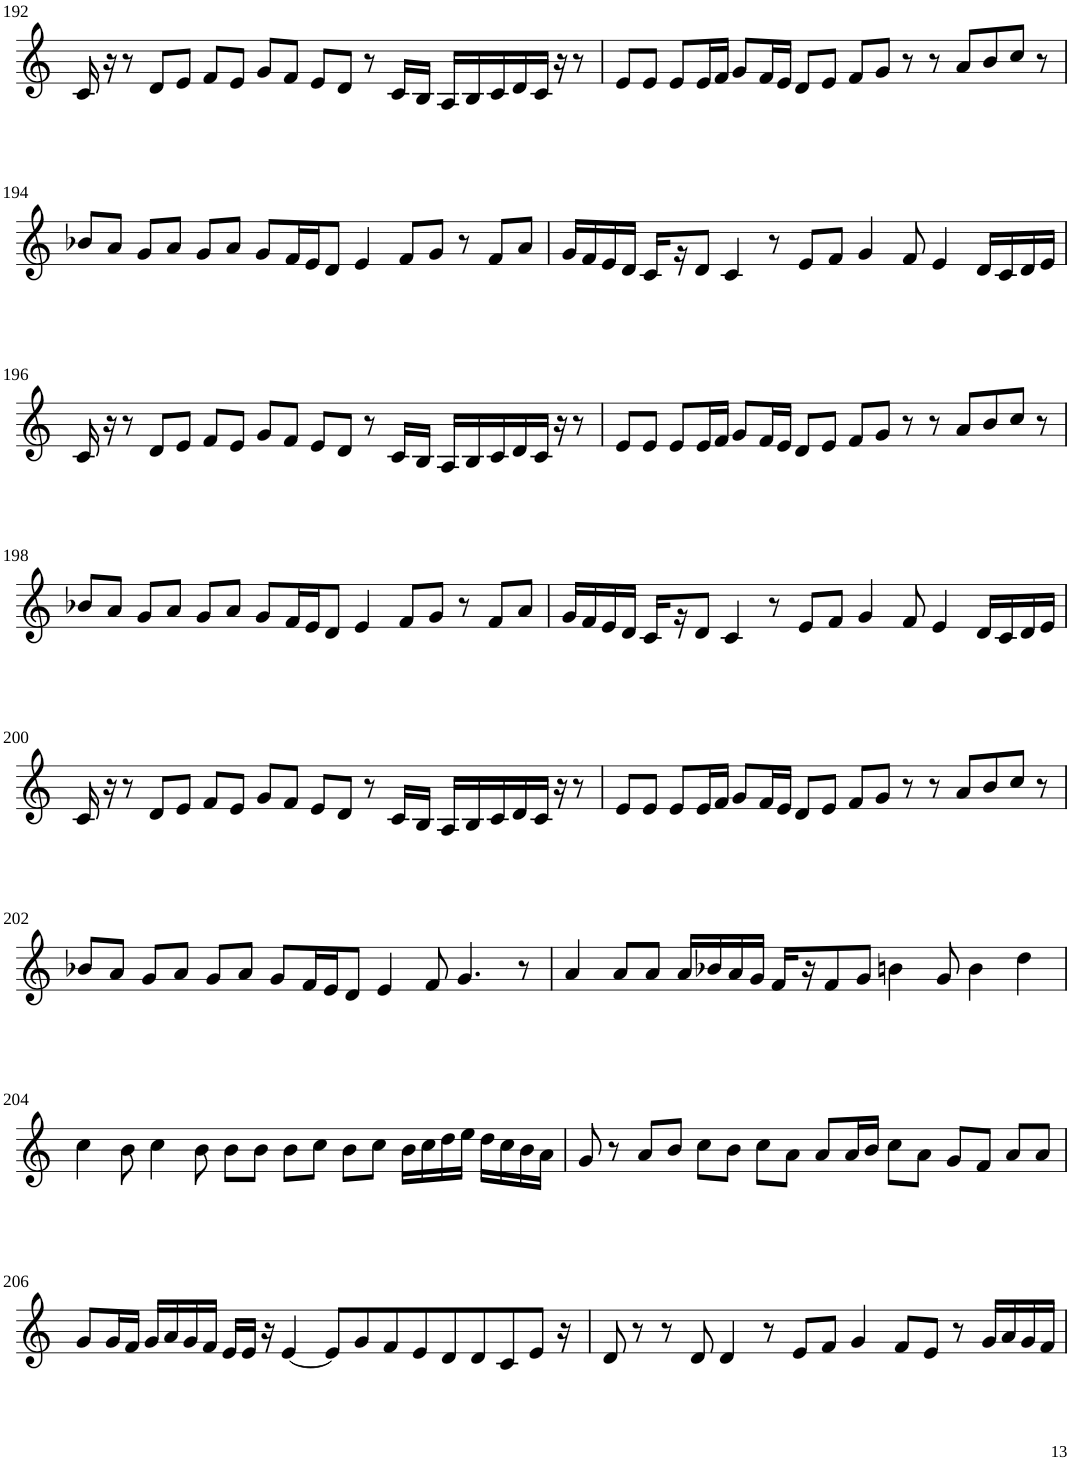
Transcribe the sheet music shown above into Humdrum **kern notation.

**kern
*part1
*staff1
*I"Violin
!!LO:PB:g=z
*clefG2
*k[]
*M8/4
=192
16c/
16r
8r
8d/L
8e/J
8f/L
8e/J
8g/L
8f/J
8e/L
8d/J
8r
16c/LL
16B/JJ
16A/LL
16B/
16c/
16d/
16c/JJ
16r
8r
=193
8e/L
8e/J
8e/L
16e/L
16f/JJ
8g/L
16f/L
16e/JJ
8d/L
8e/J
8f/L
8g/J
8r
8r
8a/L
8b/
8cc/J
8r
!!LO:LB:g=z
=194
8b-X/L
8a/J
8g/L
8a/J
8g/L
8a/J
8g/L
16f/L
16e/J
8d/J
4e/
8f/L
8g/J
8r
8f/L
8a/J
=195
16g/LL
16f/
16e/
16d/JJ
16c/LL
16r
8d/J
4c/
8r
8e/L
8f/J
4g/
8f/
4e/
16d/LL
16c/
16d/
16e/JJ
!!LO:LB:g=z
=196
16c/
16r
8r
8d/L
8e/J
8f/L
8e/J
8g/L
8f/J
8e/L
8d/J
8r
16c/LL
16B/JJ
16A/LL
16B/
16c/
16d/
16c/JJ
16r
8r
=197
8e/L
8e/J
8e/L
16e/L
16f/JJ
8g/L
16f/L
16e/JJ
8d/L
8e/J
8f/L
8g/J
8r
8r
8a/L
8b/
8cc/J
8r
!!LO:LB:g=z
=198
8b-X/L
8a/J
8g/L
8a/J
8g/L
8a/J
8g/L
16f/L
16e/J
8d/J
4e/
8f/L
8g/J
8r
8f/L
8a/J
=199
16g/LL
16f/
16e/
16d/JJ
16c/LL
16r
8d/J
4c/
8r
8e/L
8f/J
4g/
8f/
4e/
16d/LL
16c/
16d/
16e/JJ
!!LO:LB:g=z
=200
16c/
16r
8r
8d/L
8e/J
8f/L
8e/J
8g/L
8f/J
8e/L
8d/J
8r
16c/LL
16B/JJ
16A/LL
16B/
16c/
16d/
16c/JJ
16r
8r
=201
8e/L
8e/J
8e/L
16e/L
16f/JJ
8g/L
16f/L
16e/JJ
8d/L
8e/J
8f/L
8g/J
8r
8r
8a/L
8b/
8cc/J
8r
!!LO:LB:g=z
=202
8b-X/L
8a/J
8g/L
8a/J
8g/L
8a/J
8g/L
16f/L
16e/J
8d/J
4e/
8f/
4.g/
8r
=203
4a/
8a/L
8a/J
16a/LL
16b-X/
16a/
16g/JJ
16f/LL
16r
8f/
8g/J
4bn\
8g/
4b\
4dd\
!!LO:LB:g=z
=204
4cc\
8b\
4cc\
8b\
8b\L
8b\J
8b\L
8cc\J
8b\L
8cc\J
16b\LL
16cc\
16dd\
16ee\JJ
16dd\LL
16cc\
16b\
16a\JJ
=205
8g/
8r
8a/L
8b/J
8cc\L
8b\J
8cc\L
8a\J
8a/L
16a/L
16b/JJ
8cc\L
8a\J
8g/L
8f/J
8a/L
8a/J
!!LO:LB:g=z
=206
8g/L
16g/L
16f/JJ
16g/LL
16a/
16g/
16f/JJ
16e/LL
16e/JJ
16r
[4e/
8e/L]
8g/
8f/
8e/
8d/
8d/
8c/
8e/J
16r
=207
8d/
8r
8r
8d/
4d/
8r
8e/L
8f/J
4g/
8f/L
8e/J
8r
16g/LL
16a/
16g/
16f/JJ
=
*-
